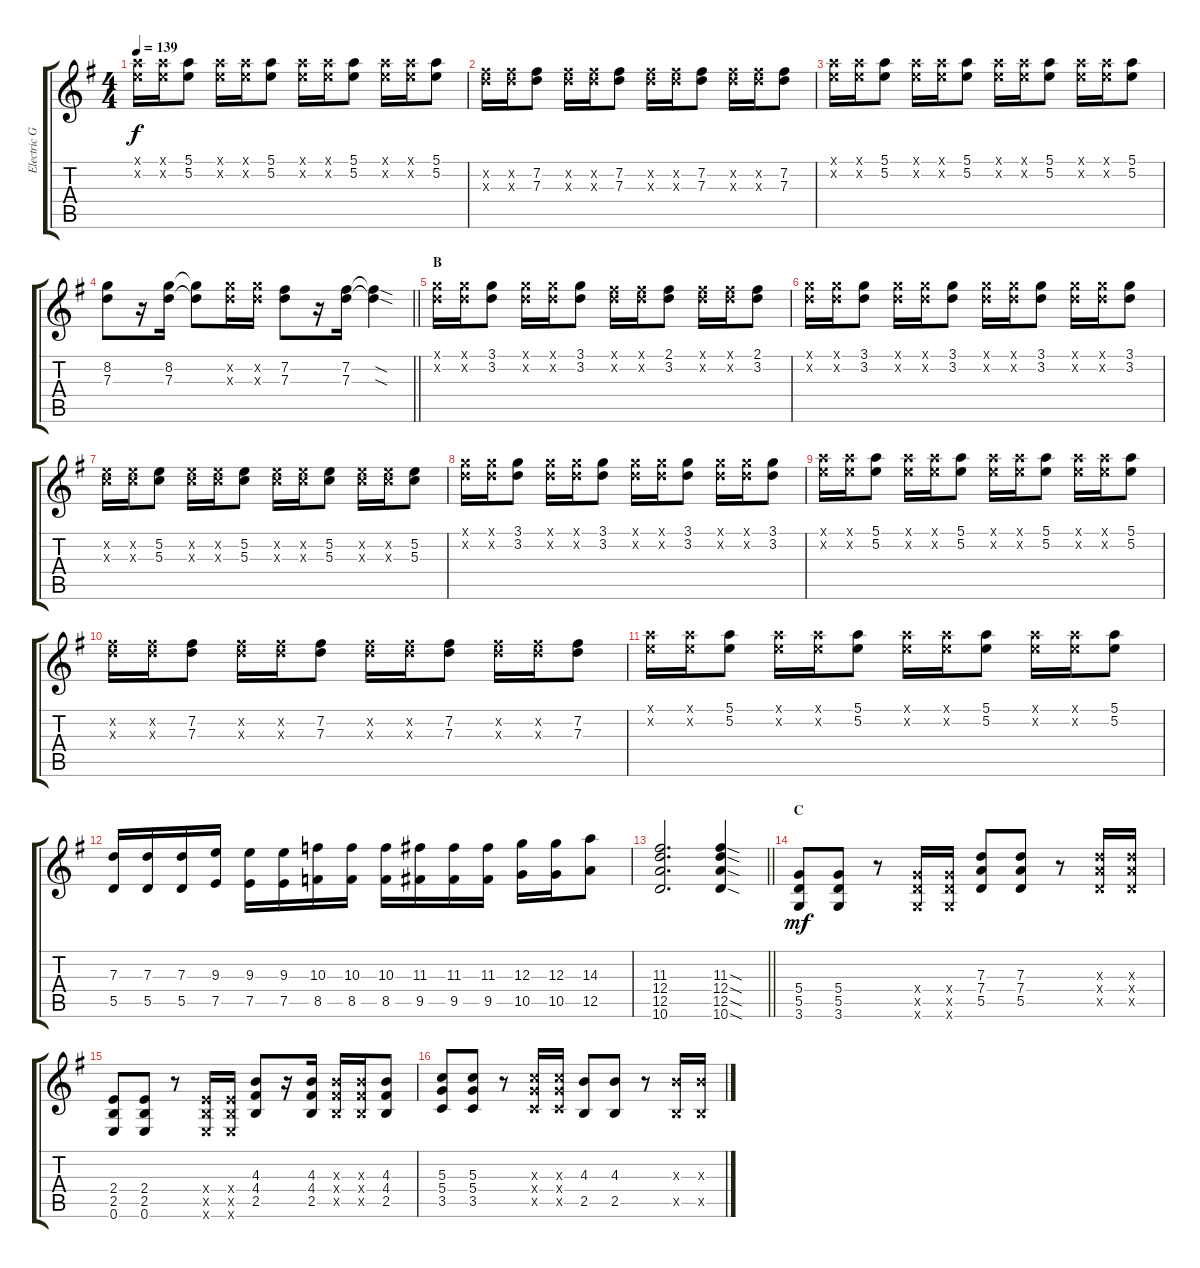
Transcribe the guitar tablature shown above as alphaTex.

\track ("Electric Guitar I" "Electric G") {instrument distortionguitar}
\staff {score tabs}
\tuning (E4 B3 G3 D3 A2 E2) {hide}
\ts (4 4)
\tempo 139
\clef g2
\ks g
(5.1{x} 5.2{x}).16{dy f} (5.1{x} 5.2{x}).16 (5.1 5.2).8 (5.1{x} 5.2{x}).16 (5.1{x} 5.2{x}).16 (5.1 5.2).8 (5.1{x} 5.2{x}).16 (5.1{x} 5.2{x}).16 (5.1 5.2).8 (5.1{x} 5.2{x}).16 (5.1{x} 5.2{x}).16 (5.1 5.2).8 |
(7.2{x} 7.3{x}).16 (7.2{x} 7.3{x}).16 (7.2 7.3).8 (7.2{x} 7.3{x}).16 (7.2{x} 7.3{x}).16 (7.2 7.3).8 (7.2{x} 7.3{x}).16 (7.2{x} 7.3{x}).16 (7.2 7.3).8 (7.2{x} 7.3{x}).16 (7.2{x} 7.3{x}).16 (7.2 7.3).8 |
(5.1{x} 5.2{x}).16 (5.1{x} 5.2{x}).16 (5.1 5.2).8 (5.1{x} 5.2{x}).16 (5.1{x} 5.2{x}).16 (5.1 5.2).8 (5.1{x} 5.2{x}).16 (5.1{x} 5.2{x}).16 (5.1 5.2).8 (5.1{x} 5.2{x}).16 (5.1{x} 5.2{x}).16 (5.1 5.2).8 |
\barLineRight lightlight
(8.2 7.3).8 r.16 (8.2 7.3).16 (8.2{t} 7.3{t}).8 (8.2{x} 7.3{x}).16 (8.2{x} 7.3{x}).16 (7.2 7.3).8 r.16 (7.2 7.3).16 (7.2{sod t} 7.3{sod t}).4 |
\section ("" "B")
(3.1{x} 3.2{x}).16 (3.1{x} 3.2{x}).16 (3.1 3.2).8 (3.1{x} 3.2{x}).16 (3.1{x} 3.2{x}).16 (3.1 3.2).8 (2.1{x} 3.2{x}).16 (2.1{x} 3.2{x}).16 (2.1 3.2).8 (2.1{x} 3.2{x}).16 (2.1{x} 3.2{x}).16 (2.1 3.2).8 |
(3.1{x} 3.2{x}).16 (3.1{x} 3.2{x}).16 (3.1 3.2).8 (3.1{x} 3.2{x}).16 (3.1{x} 3.2{x}).16 (3.1 3.2).8 (3.1{x} 3.2{x}).16 (3.1{x} 3.2{x}).16 (3.1 3.2).8 (3.1{x} 3.2{x}).16 (3.1{x} 3.2{x}).16 (3.1 3.2).8 |
(5.2{x} 5.3{x}).16 (5.2{x} 5.3{x}).16 (5.2 5.3).8 (5.2{x} 5.3{x}).16 (5.2{x} 5.3{x}).16 (5.2 5.3).8 (5.2{x} 5.3{x}).16 (5.2{x} 5.3{x}).16 (5.2 5.3).8 (5.2{x} 5.3{x}).16 (5.2{x} 5.3{x}).16 (5.2 5.3).8 |
(3.1{x} 3.2{x}).16 (3.1{x} 3.2{x}).16 (3.1 3.2).8 (3.1{x} 3.2{x}).16 (3.1{x} 3.2{x}).16 (3.1 3.2).8 (3.1{x} 3.2{x}).16 (3.1{x} 3.2{x}).16 (3.1 3.2).8 (3.1{x} 3.2{x}).16 (3.1{x} 3.2{x}).16 (3.1 3.2).8 |
(5.1{x} 5.2{x}).16 (5.1{x} 5.2{x}).16 (5.1 5.2).8 (5.1{x} 5.2{x}).16 (5.1{x} 5.2{x}).16 (5.1 5.2).8 (5.1{x} 5.2{x}).16 (5.1{x} 5.2{x}).16 (5.1 5.2).8 (5.1{x} 5.2{x}).16 (5.1{x} 5.2{x}).16 (5.1 5.2).8 |
(7.2{x} 7.3{x}).16 (7.2{x} 7.3{x}).16 (7.2 7.3).8 (7.2{x} 7.3{x}).16 (7.2{x} 7.3{x}).16 (7.2 7.3).8 (7.2{x} 7.3{x}).16 (7.2{x} 7.3{x}).16 (7.2 7.3).8 (7.2{x} 7.3{x}).16 (7.2{x} 7.3{x}).16 (7.2 7.3).8 |
(5.1{x} 5.2{x}).16 (5.1{x} 5.2{x}).16 (5.1 5.2).8 (5.1{x} 5.2{x}).16 (5.1{x} 5.2{x}).16 (5.1 5.2).8 (5.1{x} 5.2{x}).16 (5.1{x} 5.2{x}).16 (5.1 5.2).8 (5.1{x} 5.2{x}).16 (5.1{x} 5.2{x}).16 (5.1 5.2).8 |
(7.3 5.5).16 (7.3 5.5).16 (7.3 5.5).16 (9.3 7.5).16 (9.3 7.5).16 (9.3 7.5).16 (10.3 8.5).16 (10.3 8.5).16 (10.3 8.5).16 (11.3 9.5).16 (11.3 9.5).16 (11.3 9.5).16 (12.3 10.5).16 (12.3 10.5).16 (14.3 12.5).8 |
\barLineRight lightlight
(11.3 12.4 12.5 10.6).2{d} (11.3{sod} 12.4{sod} 12.5{sod} 10.6{sod}).4 |
\section ("" "C")
(5.4 5.5 3.6).8{dy mf} (5.4 5.5 3.6).8 r.8 (5.4{x} 5.5{x} 3.6{x}).16 (5.4{x} 5.5{x} 3.6{x}).16 (7.3 7.4 5.5).8 (7.3 7.4 5.5).8 r.8 (7.3{x} 7.4{x} 5.5{x}).16 (7.3{x} 7.4{x} 5.5{x}).16 |
(2.4 2.5 0.6).8 (2.4 2.5 0.6).8 r.8 (2.4{x} 2.5{x} 0.6{x}).16 (2.4{x} 2.5{x} 0.6{x}).16 (4.3 4.4 2.5).8 r.16 (4.3 4.4 2.5).16 (4.3{x} 4.4{x} 2.5{x}).16 (4.3{x} 4.4{x} 2.5{x}).16 (4.3 4.4 2.5).8 |
(5.3 5.4 3.5).8 (5.3 5.4 3.5).8 r.8 (5.3{x} 5.4{x} 3.5{x}).16 (5.3{x} 5.4{x} 3.5{x}).16 (4.3 2.5).8 (4.3 2.5).8 r.8 (4.3{x} 2.5{x}).16 (4.3{x} 2.5{x}).16
